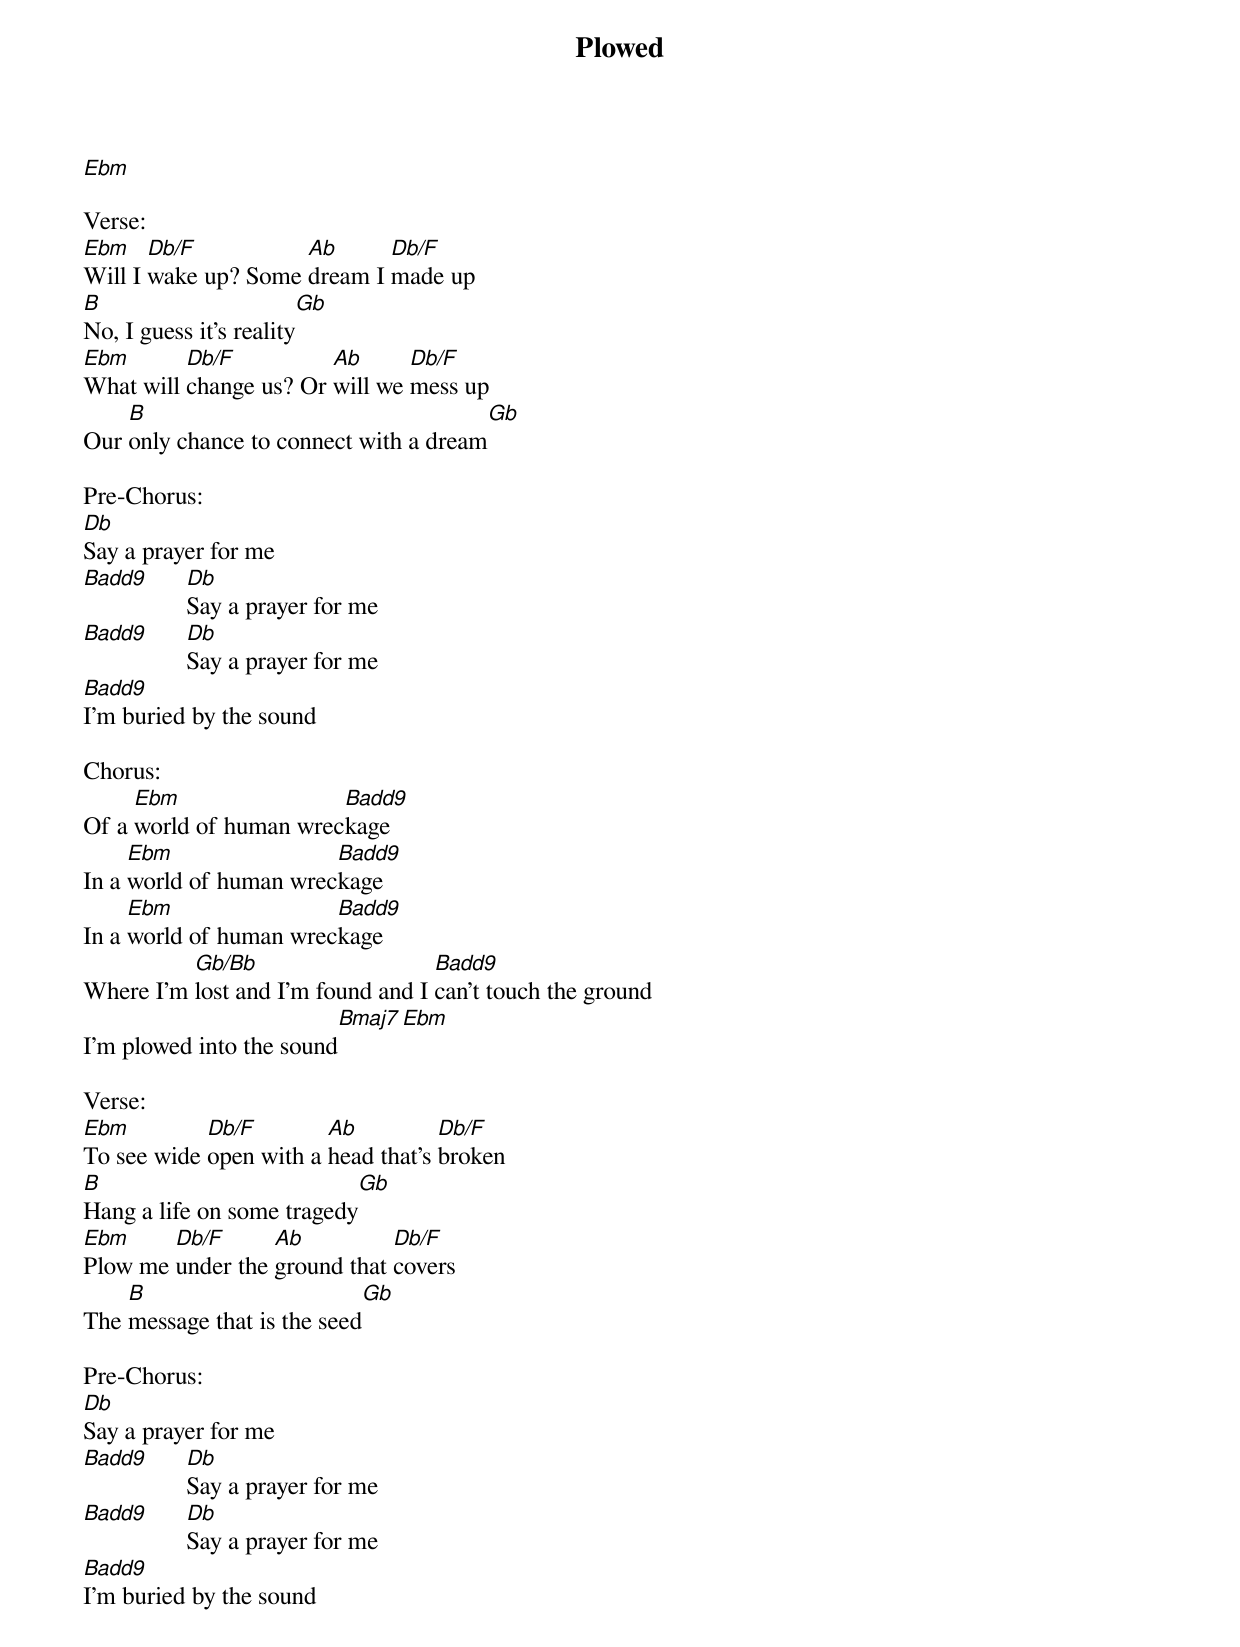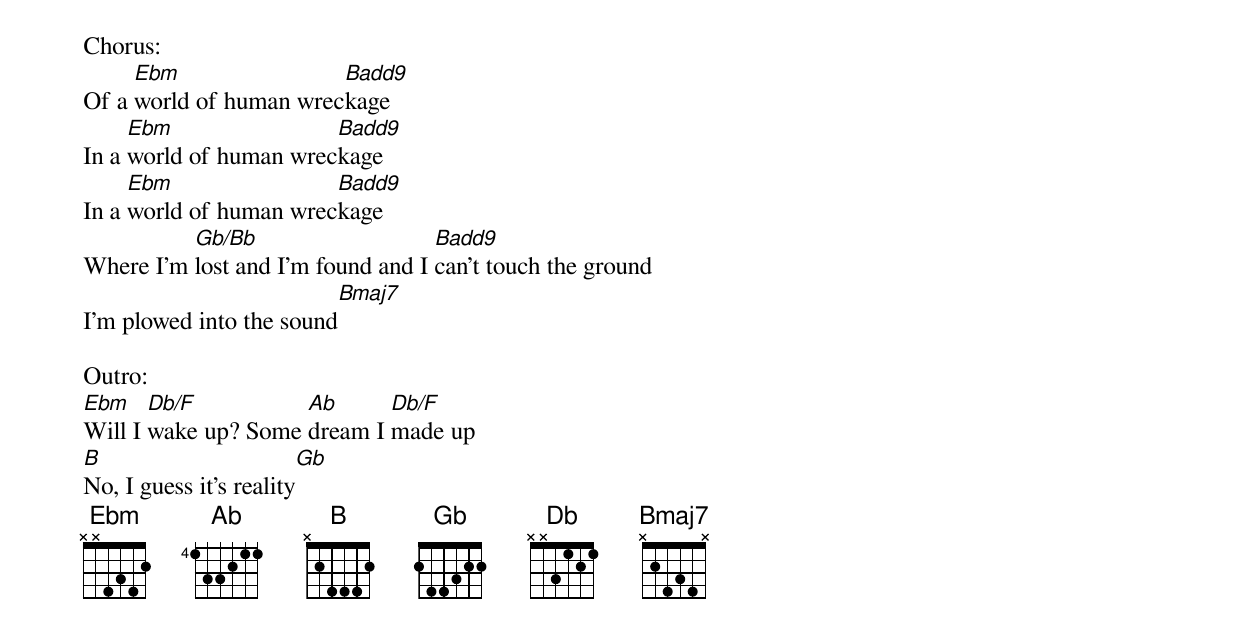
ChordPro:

{title:Plowed}
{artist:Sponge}
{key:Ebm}
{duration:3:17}
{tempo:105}
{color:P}

[Ebm]

Verse:
[Ebm]Will I [Db/F]wake up? Some [Ab]dream I [Db/F]made up
[B]No, I guess it's reality[Gb]
[Ebm]What will [Db/F]change us? Or [Ab]will we [Db/F]mess up
Our [B]only chance to connect with a dream[Gb]

Pre-Chorus:
[Db]Say a prayer for me
[Badd9]      [Db]Say a prayer for me
[Badd9]      [Db]Say a prayer for me
[Badd9]I'm buried by the sound

Chorus:
Of a [Ebm]world of human wrec[Badd9]kage
In a [Ebm]world of human wrec[Badd9]kage
In a [Ebm]world of human wrec[Badd9]kage
Where I'm [Gb/Bb]lost and I'm found and I [Badd9]can't touch the ground
I'm plowed into the sound[Bmaj7][Ebm]

Verse:
[Ebm]To see wide [Db/F]open with a [Ab]head that's [Db/F]broken
[B]Hang a life on some tragedy[Gb]
[Ebm]Plow me [Db/F]under the [Ab]ground that [Db/F]covers
The [B]message that is the seed[Gb]

Pre-Chorus:
[Db]Say a prayer for me
[Badd9]      [Db]Say a prayer for me
[Badd9]      [Db]Say a prayer for me
[Badd9]I'm buried by the sound

Chorus:
Of a [Ebm]world of human wrec[Badd9]kage
In a [Ebm]world of human wrec[Badd9]kage
In a [Ebm]world of human wrec[Badd9]kage
Where I'm [Gb/Bb]lost and I'm found and I [Badd9]can't touch the ground
I'm plowed into the sound[Bmaj7]

Outro:
[Ebm]Will I [Db/F]wake up? Some [Ab]dream I [Db/F]made up
[B]No, I guess it's reality[Gb]
